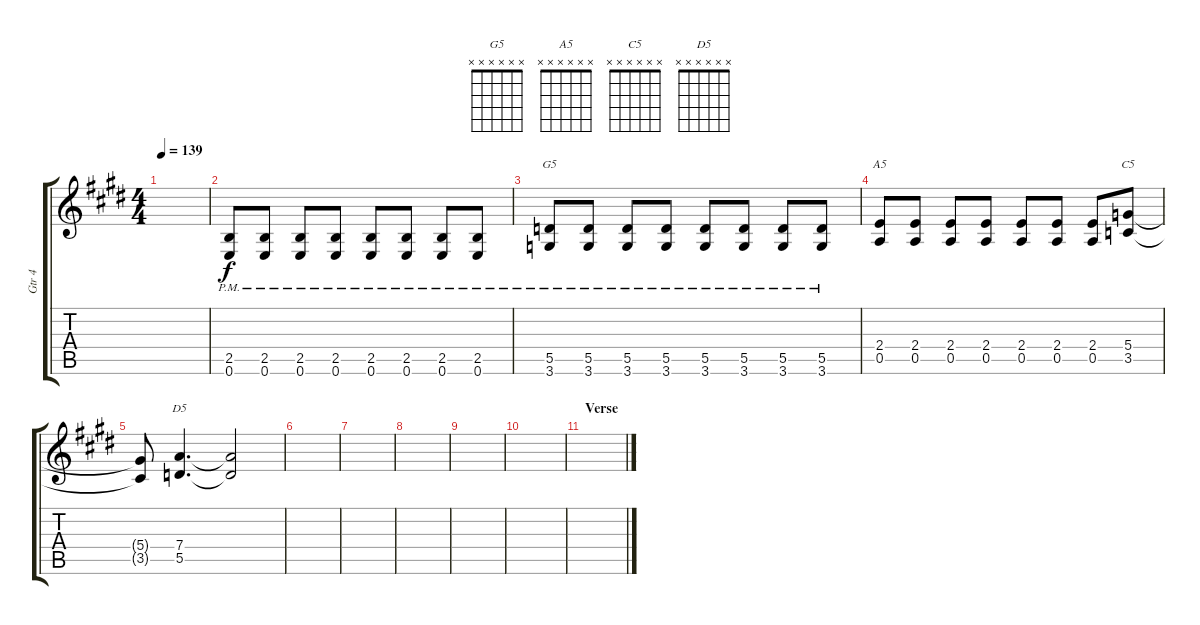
\track ("Gtr 4" "Gtr 4") {instrument acousticgrandpiano}
\staff {score tabs}
\tuning (E4 B3 G3 D4 A3 E3) {hide}
\chord ("G5" x x x x x x)
\chord ("A5" x x x x x x)
\chord ("C5" x x x x x x)
\chord ("D5" x x x x x x)
\ts (4 4)
\tempo 139
\clef g2
\ks e
|
(2.5{pm} 0.6{pm}).8 (2.5{pm} 0.6{pm}).8 (2.5{pm} 0.6{pm}).8 (2.5{pm} 0.6{pm}).8 (2.5{pm} 0.6{pm}).8 (2.5{pm} 0.6{pm}).8 (2.5{pm} 0.6{pm}).8 (2.5{pm} 0.6{pm}).8 |
(5.5{pm} 3.6{pm}).8{ch "G5"} (5.5{pm} 3.6{pm}).8 (5.5{pm} 3.6{pm}).8 (5.5{pm} 3.6{pm}).8 (5.5{pm} 3.6{pm}).8 (5.5{pm} 3.6{pm}).8 (5.5{pm} 3.6{pm}).8 (5.5{pm} 3.6{pm}).8 |
(2.4 0.5).8{ch "A5"} (2.4 0.5).8 (2.4 0.5).8 (2.4 0.5).8 (2.4 0.5).8 (2.4 0.5).8 (2.4 0.5).8 (5.4 3.5).8{ch "C5"} |
(5.4{t} 3.5{t}).8 (7.4 5.5).4{d ch "D5"} (7.4{t} 5.5{t}).2 |
|
|
|
|
|
\section ("" "Verse")
